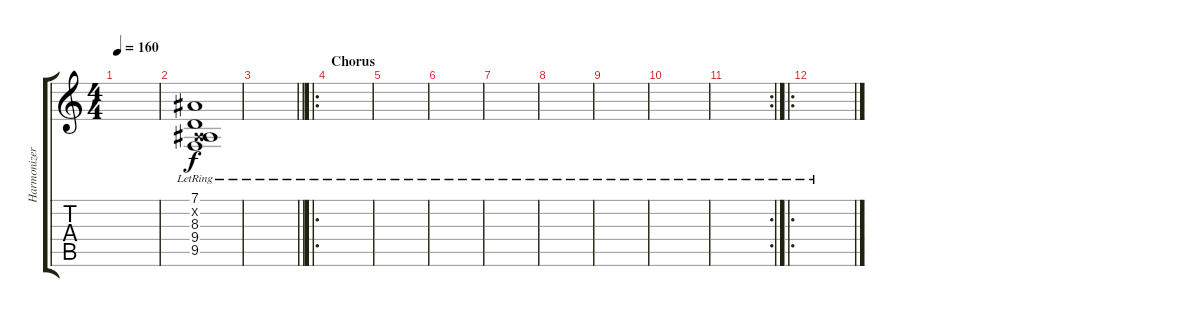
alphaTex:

\track ("Harmonizer II" "Harmonizer") {instrument stringensemble2}
\staff {score tabs}
\tuning (Eb4 Bb3 Gb3 Db3 Ab2 Eb2) {hide}
\ts (4 4)
\tempo 160
\clef g2
\ks c
|
(7.1{lr} 0.2{x} 8.3{lr} 9.4{lr} 9.5{lr}).1 |
\barLineRight lightlight
|
\ro
\section ("" "Chorus")
|
|
|
|
|
|
|
\rc 2
|
\ro
